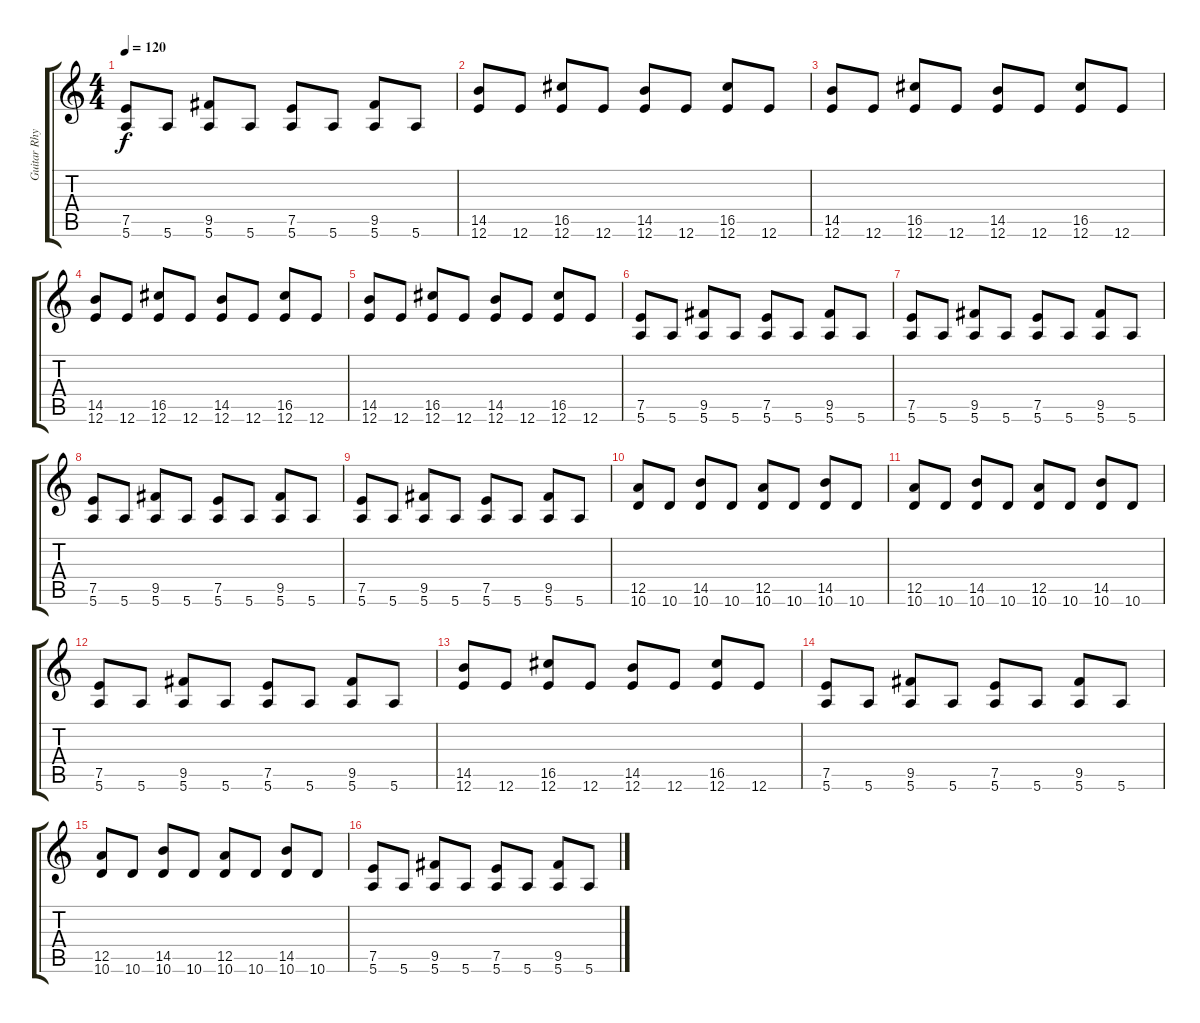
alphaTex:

\track ("Guitar Rhythm" "Guitar Rhy") {instrument distortionguitar}
\staff {score tabs}
\tuning (E4 B3 G3 D3 A2 E2) {hide}
\ts (4 4)
\tempo 120
\clef g2
\ks c
(7.5 5.6).8{dy f} 5.6.8 (9.5 5.6).8 5.6.8 (7.5 5.6).8 5.6.8 (9.5 5.6).8 5.6.8 |
(14.5 12.6).8 12.6.8 (16.5 12.6).8 12.6.8 (14.5 12.6).8 12.6.8 (16.5 12.6).8 12.6.8 |
(14.5 12.6).8 12.6.8 (16.5 12.6).8 12.6.8 (14.5 12.6).8 12.6.8 (16.5 12.6).8 12.6.8 |
(14.5 12.6).8 12.6.8 (16.5 12.6).8 12.6.8 (14.5 12.6).8 12.6.8 (16.5 12.6).8 12.6.8 |
(14.5 12.6).8 12.6.8 (16.5 12.6).8 12.6.8 (14.5 12.6).8 12.6.8 (16.5 12.6).8 12.6.8 |
(7.5 5.6).8 5.6.8 (9.5 5.6).8 5.6.8 (7.5 5.6).8 5.6.8 (9.5 5.6).8 5.6.8 |
(7.5 5.6).8 5.6.8 (9.5 5.6).8 5.6.8 (7.5 5.6).8 5.6.8 (9.5 5.6).8 5.6.8 |
(7.5 5.6).8 5.6.8 (9.5 5.6).8 5.6.8 (7.5 5.6).8 5.6.8 (9.5 5.6).8 5.6.8 |
(7.5 5.6).8 5.6.8 (9.5 5.6).8 5.6.8 (7.5 5.6).8 5.6.8 (9.5 5.6).8 5.6.8 |
(12.5 10.6).8 10.6.8 (14.5 10.6).8 10.6.8 (12.5 10.6).8 10.6.8 (14.5 10.6).8 10.6.8 |
(12.5 10.6).8 10.6.8 (14.5 10.6).8 10.6.8 (12.5 10.6).8 10.6.8 (14.5 10.6).8 10.6.8 |
(7.5 5.6).8 5.6.8 (9.5 5.6).8 5.6.8 (7.5 5.6).8 5.6.8 (9.5 5.6).8 5.6.8 |
(14.5 12.6).8 12.6.8 (16.5 12.6).8 12.6.8 (14.5 12.6).8 12.6.8 (16.5 12.6).8 12.6.8 |
(7.5 5.6).8 5.6.8 (9.5 5.6).8 5.6.8 (7.5 5.6).8 5.6.8 (9.5 5.6).8 5.6.8 |
(12.5 10.6).8 10.6.8 (14.5 10.6).8 10.6.8 (12.5 10.6).8 10.6.8 (14.5 10.6).8 10.6.8 |
(7.5 5.6).8 5.6.8 (9.5 5.6).8 5.6.8 (7.5 5.6).8 5.6.8 (9.5 5.6).8 5.6.8
